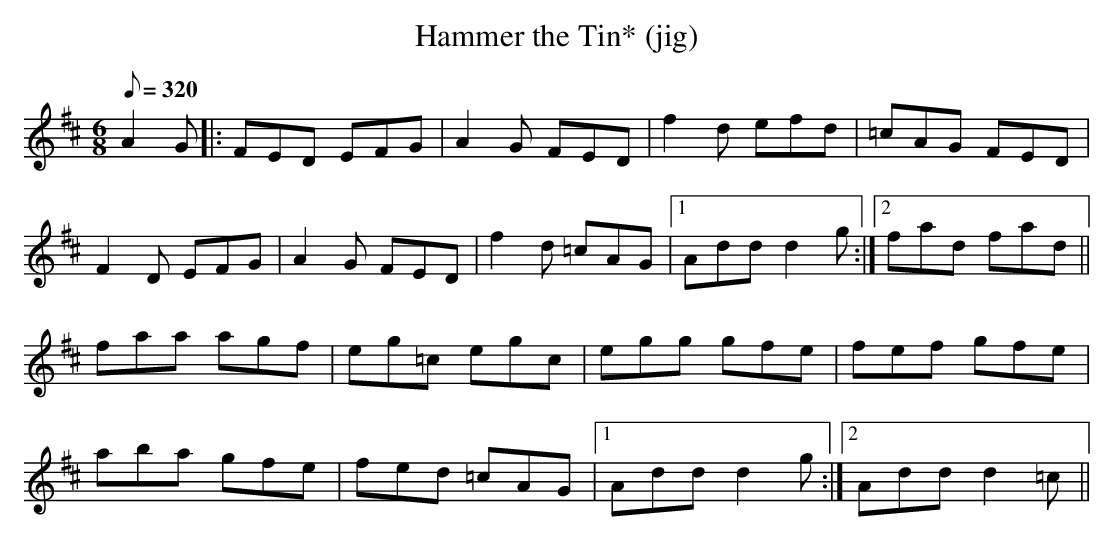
X:1
T:Hammer the Tin* (jig) % nf<bb
L:1/8
M:6/8
Q:320
K:D major
A2G|:FED EFG|A2G FED|f2d efd|=cAG FED|
F2D EFG|A2G FED|f2d =cAG|1 Add d2g:|2 fad fad||
faa agf|eg=c egc|egg gfe|fef gfe|
aba gfe|fed =cAG|1 Add d2g:|2 Add d2=c||
